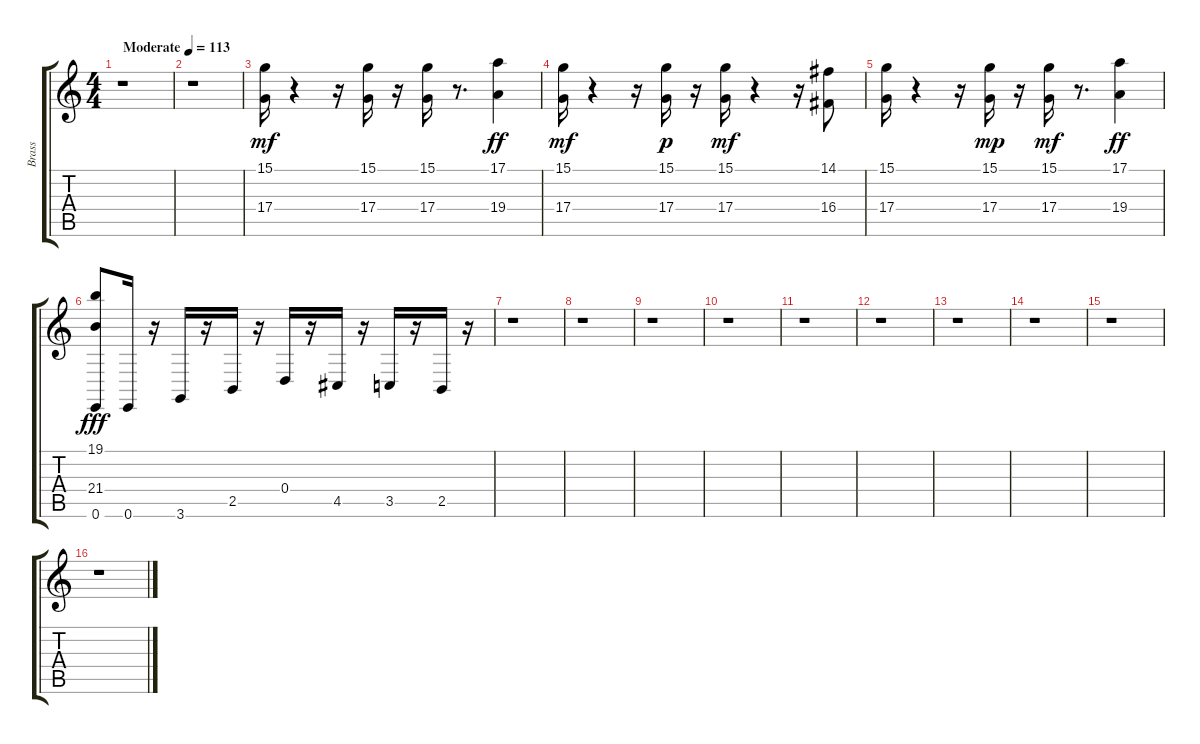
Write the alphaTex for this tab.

\track ("Brass" "Brass") {instrument brasssection}
\staff {score tabs}
\tuning (E4 B3 G3 D3 A2 E2) {hide}
\ts (4 4)
\tempo (113 "Moderate")
\clef g2
\ks c
r.1{dy mf instrument brasssection} |
r.1 |
(15.1 17.4).16 r.4 r.16 (15.1 17.4).16 r.16 (15.1 17.4).16 r.8{d} (17.1 19.4).4{dy ff} |
(15.1 17.4).16{dy mf} r.4 r.16 (15.1 17.4).16{dy p} r.16 (15.1 17.4).16{dy mf} r.4 r.16 (14.1 16.4).8 |
(15.1 17.4).16 r.4 r.16 (15.1 17.4).16{dy mp} r.16 (15.1 17.4).16{dy mf} r.8{d} (17.1 19.4).4{dy ff} |
(19.1 21.4 0.6).8{dy fff} 0.6.16 r.16 3.6.16 r.16 2.5.16 r.16 0.4.16 r.16 4.5.16 r.16 3.5.16 r.16 2.5.16 r.16 |
r.1 |
r.1 |
r.1 |
r.1 |
r.1 |
r.1 |
r.1 |
r.1 |
r.1 |
r.1
